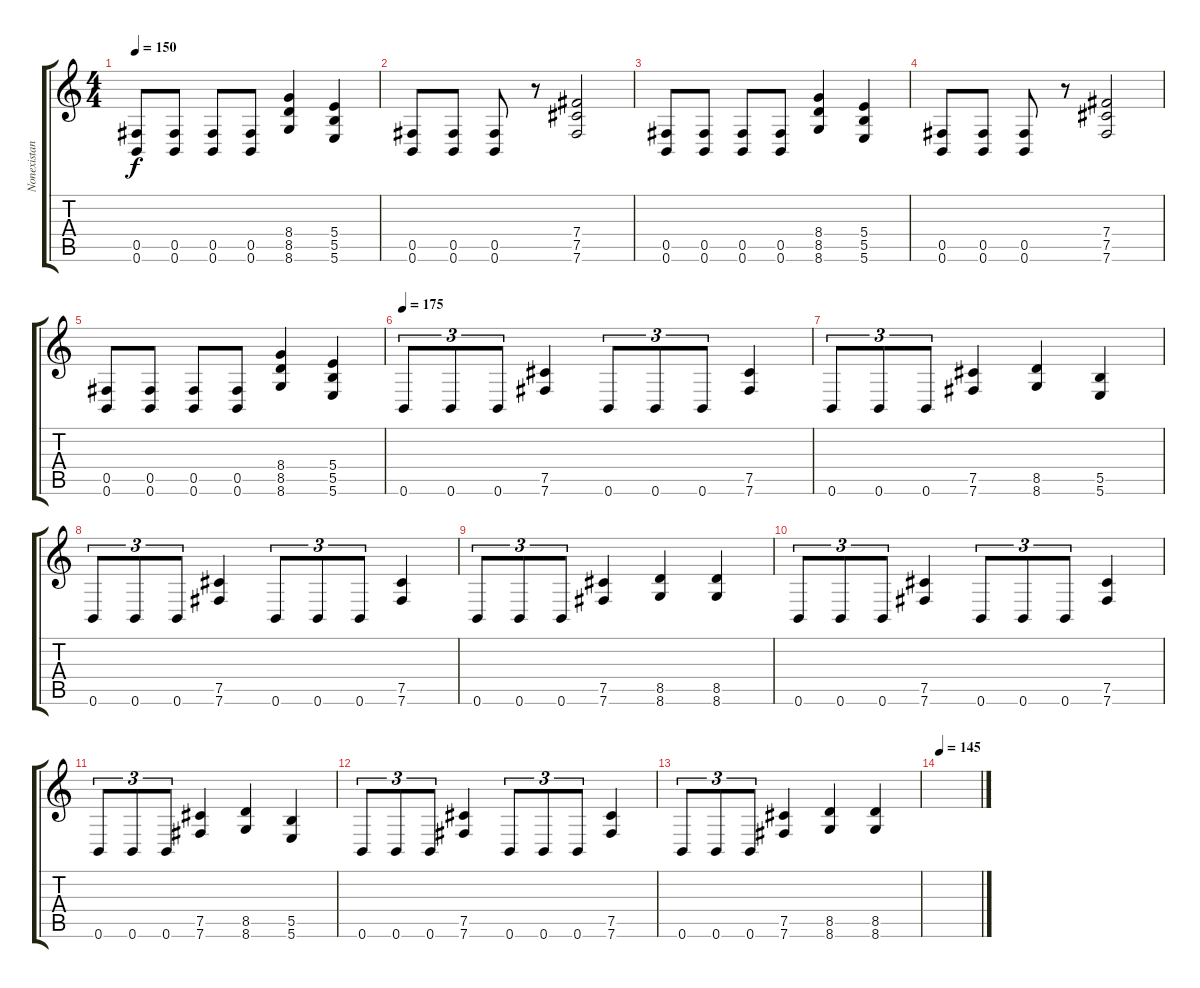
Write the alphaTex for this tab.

\track ("Nonexistant Guitarist" "Nonexistan") {instrument overdrivenguitar}
\staff {score tabs}
\tuning (Db4 Ab3 E3 B2 Gb2 B1) {hide}
\ts (4 4)
\tempo 150
\clef g2
\ks c
(0.5 0.6).8{dy f} (0.5 0.6).8 (0.5 0.6).8 (0.5 0.6).8 (8.4 8.5 8.6).4 (5.4 5.5 5.6).4 |
(0.5 0.6).8 (0.5 0.6).8 (0.5 0.6).8 r.8 (7.4 7.5 7.6).2 |
(0.5 0.6).8 (0.5 0.6).8 (0.5 0.6).8 (0.5 0.6).8 (8.4 8.5 8.6).4 (5.4 5.5 5.6).4 |
(0.5 0.6).8 (0.5 0.6).8 (0.5 0.6).8 r.8 (7.4 7.5 7.6).2 |
(0.5 0.6).8 (0.5 0.6).8 (0.5 0.6).8 (0.5 0.6).8 (8.4 8.5 8.6).4 (5.4 5.5 5.6).4 |
\tempo 175
0.6.8{tu (3 2)} 0.6.8{tu (3 2)} 0.6.8{tu (3 2)} (7.5 7.6).4 0.6.8{tu (3 2)} 0.6.8{tu (3 2)} 0.6.8{tu (3 2)} (7.5 7.6).4 |
0.6.8{tu (3 2)} 0.6.8{tu (3 2)} 0.6.8{tu (3 2)} (7.5 7.6).4 (8.5 8.6).4 (5.5 5.6).4 |
0.6.8{tu (3 2)} 0.6.8{tu (3 2)} 0.6.8{tu (3 2)} (7.5 7.6).4 0.6.8{tu (3 2)} 0.6.8{tu (3 2)} 0.6.8{tu (3 2)} (7.5 7.6).4 |
0.6.8{tu (3 2)} 0.6.8{tu (3 2)} 0.6.8{tu (3 2)} (7.5 7.6).4 (8.5 8.6).4 (8.5 8.6).4 |
0.6.8{tu (3 2)} 0.6.8{tu (3 2)} 0.6.8{tu (3 2)} (7.5 7.6).4 0.6.8{tu (3 2)} 0.6.8{tu (3 2)} 0.6.8{tu (3 2)} (7.5 7.6).4 |
0.6.8{tu (3 2)} 0.6.8{tu (3 2)} 0.6.8{tu (3 2)} (7.5 7.6).4 (8.5 8.6).4 (5.5 5.6).4 |
0.6.8{tu (3 2)} 0.6.8{tu (3 2)} 0.6.8{tu (3 2)} (7.5 7.6).4 0.6.8{tu (3 2)} 0.6.8{tu (3 2)} 0.6.8{tu (3 2)} (7.5 7.6).4 |
0.6.8{tu (3 2)} 0.6.8{tu (3 2)} 0.6.8{tu (3 2)} (7.5 7.6).4 (8.5 8.6).4 (8.5 8.6).4 |
\tempo 145
